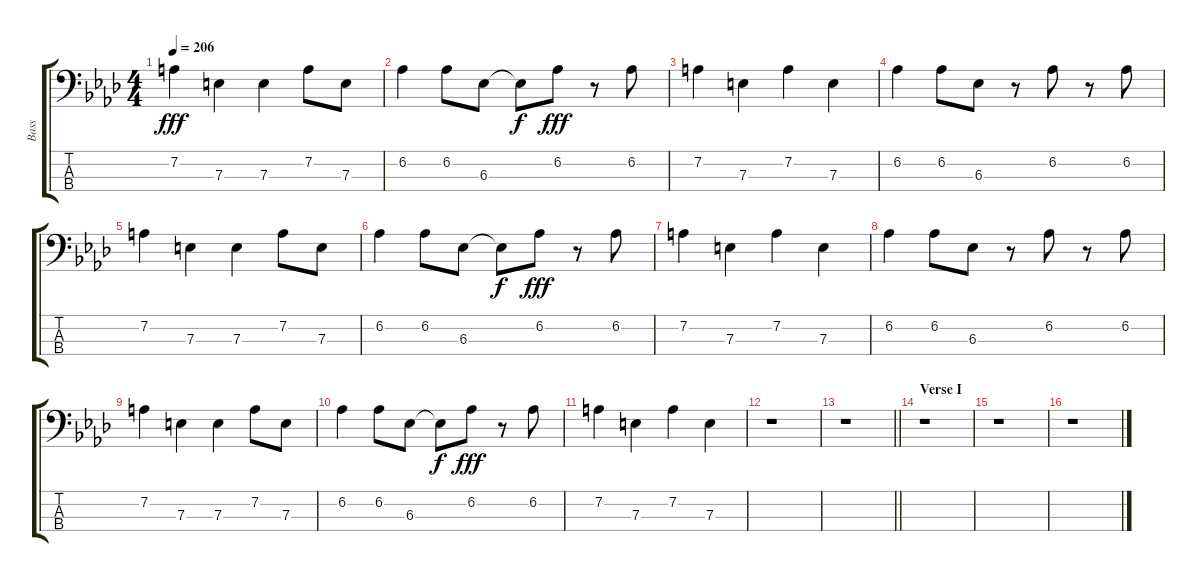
\track ("Bass" "Bass") {instrument synthbass2}
\staff {score tabs}
\tuning (G2 D2 A1 E1) {hide}
\ts (4 4)
\tempo 206
\clef f4
\ks ab
7.2.4{dy fff} 7.3.4 7.3.4 7.2.8 7.3.8 |
6.2.4 6.2.8 6.3.8 6.3{t}.8{dy f} 6.2.8{dy fff} r.8 6.2.8 |
7.2.4 7.3.4 7.2.4 7.3.4 |
6.2.4 6.2.8 6.3.8 r.8 6.2.8 r.8 6.2.8 |
7.2.4 7.3.4 7.3.4 7.2.8 7.3.8 |
6.2.4 6.2.8 6.3.8 6.3{t}.8{dy f} 6.2.8{dy fff} r.8 6.2.8 |
7.2.4 7.3.4 7.2.4 7.3.4 |
6.2.4 6.2.8 6.3.8 r.8 6.2.8 r.8 6.2.8 |
7.2.4 7.3.4 7.3.4 7.2.8 7.3.8 |
6.2.4 6.2.8 6.3.8 6.3{t}.8{dy f} 6.2.8{dy fff} r.8 6.2.8 |
7.2.4 7.3.4 7.2.4 7.3.4 |
r.1 |
\barLineRight lightlight
r.1 |
\section ("" "Verse I")
r.1 |
r.1 |
r.1
